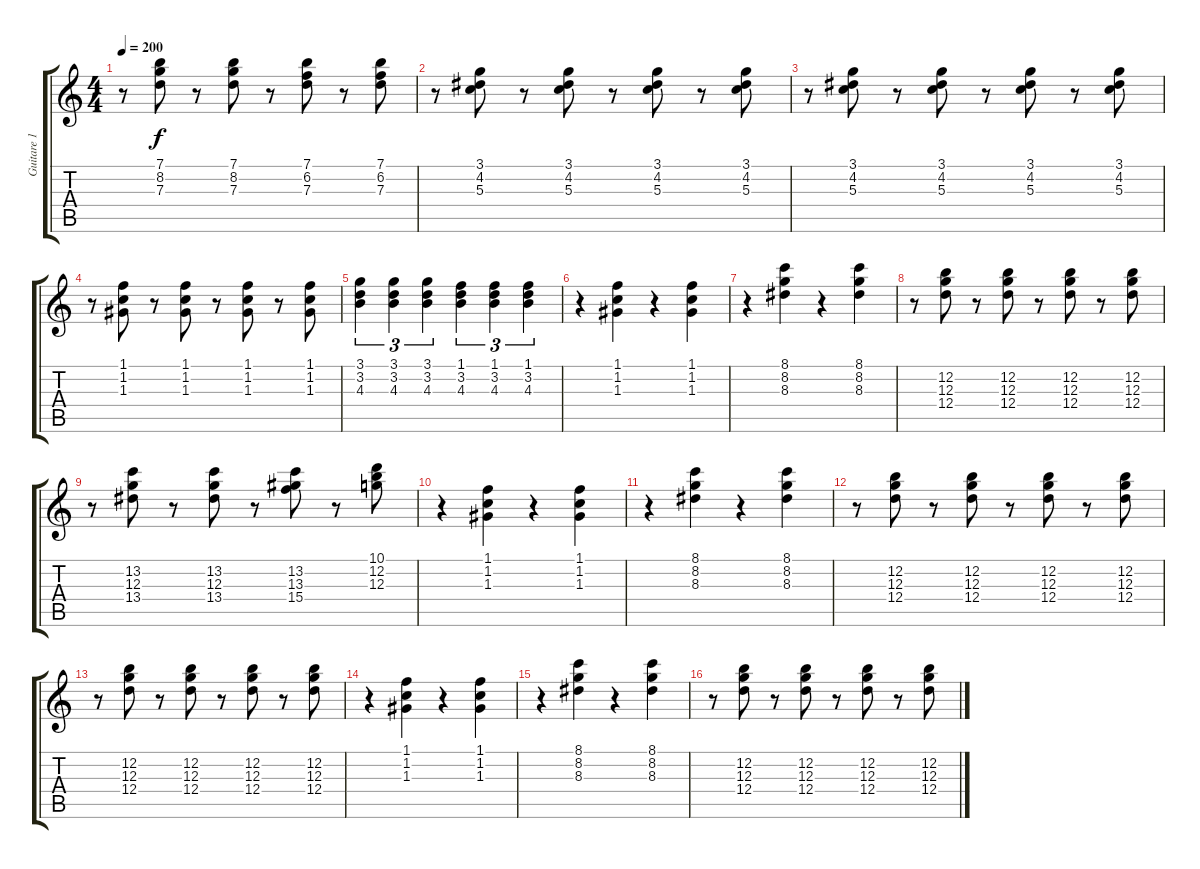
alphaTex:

\track ("Guitare 1" "Guitare 1") {instrument electricguitarmuted}
\staff {score tabs}
\tuning (E4 B3 G3 D3 A2 E2) {hide}
\ts (4 4)
\tempo 200
\clef g2
\ks c
r.8{dy f} (7.1 8.2 7.3).8 r.8 (7.1 8.2 7.3).8 r.8 (7.1 6.2 7.3).8 r.8 (7.1 6.2 7.3).8 |
r.8 (3.1 4.2 5.3).8 r.8 (3.1 4.2 5.3).8 r.8 (3.1 4.2 5.3).8 r.8 (3.1 4.2 5.3).8 |
r.8 (3.1 4.2 5.3).8 r.8 (3.1 4.2 5.3).8 r.8 (3.1 4.2 5.3).8 r.8 (3.1 4.2 5.3).8 |
r.8 (1.1 1.2 1.3).8 r.8 (1.1 1.2 1.3).8 r.8 (1.1 1.2 1.3).8 r.8 (1.1 1.2 1.3).8 |
(3.1 3.2 4.3).4{tu (3 2)} (3.1 3.2 4.3).4{tu (3 2)} (3.1 3.2 4.3).4{tu (3 2)} (1.1 3.2 4.3).4{tu (3 2)} (1.1 3.2 4.3).4{tu (3 2)} (1.1 3.2 4.3).4{tu (3 2)} |
r.4 (1.1 1.2 1.3).4 r.4 (1.1 1.2 1.3).4 |
r.4 (8.1 8.2 8.3).4 r.4 (8.1 8.2 8.3).4 |
r.8 (12.2 12.3 12.4).8 r.8 (12.2 12.3 12.4).8 r.8 (12.2 12.3 12.4).8 r.8 (12.2 12.3 12.4).8 |
r.8 (13.2 12.3 13.4).8 r.8 (13.2 12.3 13.4).8 r.8 (13.2 13.3 15.4).8 r.8 (10.1 12.2 12.3).8 |
r.4 (1.1 1.2 1.3).4 r.4 (1.1 1.2 1.3).4 |
r.4 (8.1 8.2 8.3).4 r.4 (8.1 8.2 8.3).4 |
r.8 (12.2 12.3 12.4).8 r.8 (12.2 12.3 12.4).8 r.8 (12.2 12.3 12.4).8 r.8 (12.2 12.3 12.4).8 |
r.8 (12.2 12.3 12.4).8 r.8 (12.2 12.3 12.4).8 r.8 (12.2 12.3 12.4).8 r.8 (12.2 12.3 12.4).8 |
\section ("" "")
r.4 (1.1 1.2 1.3).4 r.4 (1.1 1.2 1.3).4 |
r.4 (8.1 8.2 8.3).4 r.4 (8.1 8.2 8.3).4 |
r.8 (12.2 12.3 12.4).8 r.8 (12.2 12.3 12.4).8 r.8 (12.2 12.3 12.4).8 r.8 (12.2 12.3 12.4).8
